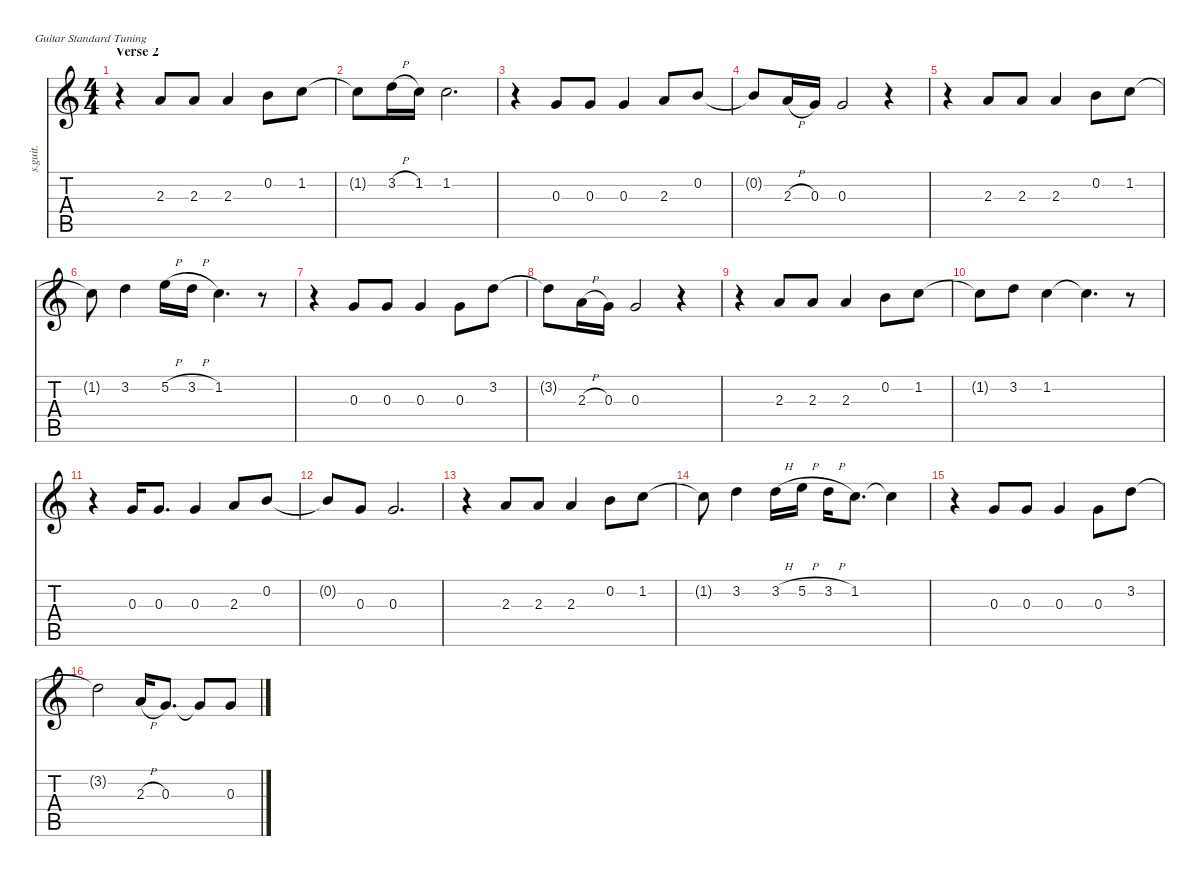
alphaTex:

\defaultSystemsLayout 4
\hideDynamics
\bracketExtendMode nobrackets
\track ("Keyboard" "s.guit.") {instrument fx4atmosphere}
\staff {score tabs}
\tuning (E4 B3 G3 D3 A2 E2)
\displaytranspose 12
\ts (4 4)
\section ("" "Verse 2")
\tempo (113 hide)
\clef g2
\ks c
r.4{dy ff} 2.3.8{lyrics (0 "") lyrics (1 "") lyrics (2 "") lyrics (3 "") lyrics (4 "")} 2.3.8{lyrics (0 "") lyrics (1 "") lyrics (2 "") lyrics (3 "") lyrics (4 "")} 2.3.4{lyrics (0 "") lyrics (1 "") lyrics (2 "") lyrics (3 "") lyrics (4 "")} 0.2.8{lyrics (0 "") lyrics (1 "") lyrics (2 "") lyrics (3 "") lyrics (4 "")} 1.2.8{lyrics (0 "") lyrics (1 "") lyrics (2 "") lyrics (3 "") lyrics (4 "")} |
1.2{t}.8{lyrics (0 "") lyrics (1 "") lyrics (2 "") lyrics (3 "") lyrics (4 "")} 3.2{h}.16{lyrics (0 "") lyrics (1 "") lyrics (2 "") lyrics (3 "") lyrics (4 "")} 1.2.16{lyrics (0 "") lyrics (1 "") lyrics (2 "") lyrics (3 "") lyrics (4 "")} 1.2.2{d lyrics (0 "") lyrics (1 "") lyrics (2 "") lyrics (3 "") lyrics (4 "")} |
r.4 0.3.8{lyrics (0 "") lyrics (1 "") lyrics (2 "") lyrics (3 "") lyrics (4 "")} 0.3.8{lyrics (0 "") lyrics (1 "") lyrics (2 "") lyrics (3 "") lyrics (4 "")} 0.3.4{lyrics (0 "") lyrics (1 "") lyrics (2 "") lyrics (3 "") lyrics (4 "")} 2.3.8{lyrics (0 "") lyrics (1 "") lyrics (2 "") lyrics (3 "") lyrics (4 "")} 0.2.8{lyrics (0 "") lyrics (1 "") lyrics (2 "") lyrics (3 "") lyrics (4 "")} |
0.2{t}.8{lyrics (0 "") lyrics (1 "") lyrics (2 "") lyrics (3 "") lyrics (4 "")} 2.3{h}.16{lyrics (0 "") lyrics (1 "") lyrics (2 "") lyrics (3 "") lyrics (4 "")} 0.3.16{lyrics (0 "") lyrics (1 "") lyrics (2 "") lyrics (3 "") lyrics (4 "")} 0.3.2{lyrics (0 "") lyrics (1 "") lyrics (2 "") lyrics (3 "") lyrics (4 "")} r.4 |
r.4 2.3.8{lyrics (0 "") lyrics (1 "") lyrics (2 "") lyrics (3 "") lyrics (4 "")} 2.3.8{lyrics (0 "") lyrics (1 "") lyrics (2 "") lyrics (3 "") lyrics (4 "")} 2.3.4{lyrics (0 "") lyrics (1 "") lyrics (2 "") lyrics (3 "") lyrics (4 "")} 0.2.8{lyrics (0 "") lyrics (1 "") lyrics (2 "") lyrics (3 "") lyrics (4 "")} 1.2.8{lyrics (0 "") lyrics (1 "") lyrics (2 "") lyrics (3 "") lyrics (4 "")} |
1.2{t}.8{lyrics (0 "") lyrics (1 "") lyrics (2 "") lyrics (3 "") lyrics (4 "")} 3.2.4{lyrics (0 "") lyrics (1 "") lyrics (2 "") lyrics (3 "") lyrics (4 "")} 5.2{h}.16{lyrics (0 "") lyrics (1 "") lyrics (2 "") lyrics (3 "") lyrics (4 "") dy f} 3.2{h}.16{lyrics (0 "") lyrics (1 "") lyrics (2 "") lyrics (3 "") lyrics (4 "") dy ff} 1.2.4{d lyrics (0 "") lyrics (1 "") lyrics (2 "") lyrics (3 "") lyrics (4 "")} r.8 |
r.4 0.3.8{lyrics (0 "") lyrics (1 "") lyrics (2 "") lyrics (3 "") lyrics (4 "")} 0.3.8{lyrics (0 "") lyrics (1 "") lyrics (2 "") lyrics (3 "") lyrics (4 "")} 0.3.4{lyrics (0 "") lyrics (1 "") lyrics (2 "") lyrics (3 "") lyrics (4 "")} 0.3.8{lyrics (0 "") lyrics (1 "") lyrics (2 "") lyrics (3 "") lyrics (4 "")} 3.2.8{lyrics (0 "") lyrics (1 "") lyrics (2 "") lyrics (3 "") lyrics (4 "")} |
3.2{t}.8{lyrics (0 "") lyrics (1 "") lyrics (2 "") lyrics (3 "") lyrics (4 "")} 2.3{h}.16{lyrics (0 "") lyrics (1 "") lyrics (2 "") lyrics (3 "") lyrics (4 "")} 0.3.16{lyrics (0 "") lyrics (1 "") lyrics (2 "") lyrics (3 "") lyrics (4 "")} 0.3.2{lyrics (0 "") lyrics (1 "") lyrics (2 "") lyrics (3 "") lyrics (4 "")} r.4 |
r.4 2.3.8{lyrics (0 "") lyrics (1 "") lyrics (2 "") lyrics (3 "") lyrics (4 "")} 2.3.8{lyrics (0 "") lyrics (1 "") lyrics (2 "") lyrics (3 "") lyrics (4 "")} 2.3.4{lyrics (0 "") lyrics (1 "") lyrics (2 "") lyrics (3 "") lyrics (4 "")} 0.2.8{lyrics (0 "") lyrics (1 "") lyrics (2 "") lyrics (3 "") lyrics (4 "")} 1.2.8{lyrics (0 "") lyrics (1 "") lyrics (2 "") lyrics (3 "") lyrics (4 "")} |
1.2{t}.8{lyrics (0 "") lyrics (1 "") lyrics (2 "") lyrics (3 "") lyrics (4 "")} 3.2.8{lyrics (0 "") lyrics (1 "") lyrics (2 "") lyrics (3 "") lyrics (4 "")} 1.2.4{lyrics (0 "") lyrics (1 "") lyrics (2 "") lyrics (3 "") lyrics (4 "")} 1.2{t}.4{d lyrics (0 "") lyrics (1 "") lyrics (2 "") lyrics (3 "") lyrics (4 "") dy f} r.8 |
r.4 0.3.16{lyrics (0 "") lyrics (1 "") lyrics (2 "") lyrics (3 "") lyrics (4 "") dy ff} 0.3.8{d lyrics (0 "") lyrics (1 "") lyrics (2 "") lyrics (3 "") lyrics (4 "")} 0.3.4{lyrics (0 "") lyrics (1 "") lyrics (2 "") lyrics (3 "") lyrics (4 "")} 2.3.8{lyrics (0 "") lyrics (1 "") lyrics (2 "") lyrics (3 "") lyrics (4 "")} 0.2.8{lyrics (0 "") lyrics (1 "") lyrics (2 "") lyrics (3 "") lyrics (4 "")} |
0.2{t}.8{lyrics (0 "") lyrics (1 "") lyrics (2 "") lyrics (3 "") lyrics (4 "")} 0.3.8{lyrics (0 "") lyrics (1 "") lyrics (2 "") lyrics (3 "") lyrics (4 "")} 0.3.2{d lyrics (0 "") lyrics (1 "") lyrics (2 "") lyrics (3 "") lyrics (4 "")} |
r.4 2.3.8{lyrics (0 "") lyrics (1 "") lyrics (2 "") lyrics (3 "") lyrics (4 "")} 2.3.8{lyrics (0 "") lyrics (1 "") lyrics (2 "") lyrics (3 "") lyrics (4 "")} 2.3.4{lyrics (0 "") lyrics (1 "") lyrics (2 "") lyrics (3 "") lyrics (4 "")} 0.2.8{lyrics (0 "") lyrics (1 "") lyrics (2 "") lyrics (3 "") lyrics (4 "")} 1.2.8{lyrics (0 "") lyrics (1 "") lyrics (2 "") lyrics (3 "") lyrics (4 "")} |
1.2{t}.8{lyrics (0 "") lyrics (1 "") lyrics (2 "") lyrics (3 "") lyrics (4 "")} 3.2.4{lyrics (0 "") lyrics (1 "") lyrics (2 "") lyrics (3 "") lyrics (4 "")} 3.2{h}.16{lyrics (0 "") lyrics (1 "") lyrics (2 "") lyrics (3 "") lyrics (4 "")} 5.2{h}.16{lyrics (0 "") lyrics (1 "") lyrics (2 "") lyrics (3 "") lyrics (4 "") dy f} 3.2{h}.16{lyrics (0 "") lyrics (1 "") lyrics (2 "") lyrics (3 "") lyrics (4 "") dy ff} 1.2.8{d lyrics (0 "") lyrics (1 "") lyrics (2 "") lyrics (3 "") lyrics (4 "")} 1.2{t}.4{lyrics (0 "") lyrics (1 "") lyrics (2 "") lyrics (3 "") lyrics (4 "")} |
r.4 0.3.8{lyrics (0 "") lyrics (1 "") lyrics (2 "") lyrics (3 "") lyrics (4 "")} 0.3.8{lyrics (0 "") lyrics (1 "") lyrics (2 "") lyrics (3 "") lyrics (4 "")} 0.3.4{lyrics (0 "") lyrics (1 "") lyrics (2 "") lyrics (3 "") lyrics (4 "")} 0.3.8{lyrics (0 "") lyrics (1 "") lyrics (2 "") lyrics (3 "") lyrics (4 "")} 3.2.8{lyrics (0 "") lyrics (1 "") lyrics (2 "") lyrics (3 "") lyrics (4 "")} |
3.2{t}.2{lyrics (0 "") lyrics (1 "") lyrics (2 "") lyrics (3 "") lyrics (4 "")} 2.3{h}.16{lyrics (0 "") lyrics (1 "") lyrics (2 "") lyrics (3 "") lyrics (4 "")} 0.3.8{d lyrics (0 "") lyrics (1 "") lyrics (2 "") lyrics (3 "") lyrics (4 "")} 0.3{t}.8{lyrics (0 "") lyrics (1 "") lyrics (2 "") lyrics (3 "") lyrics (4 "") dy f} 0.3.8{lyrics (0 "") lyrics (1 "") lyrics (2 "") lyrics (3 "") lyrics (4 "") dy ff}
